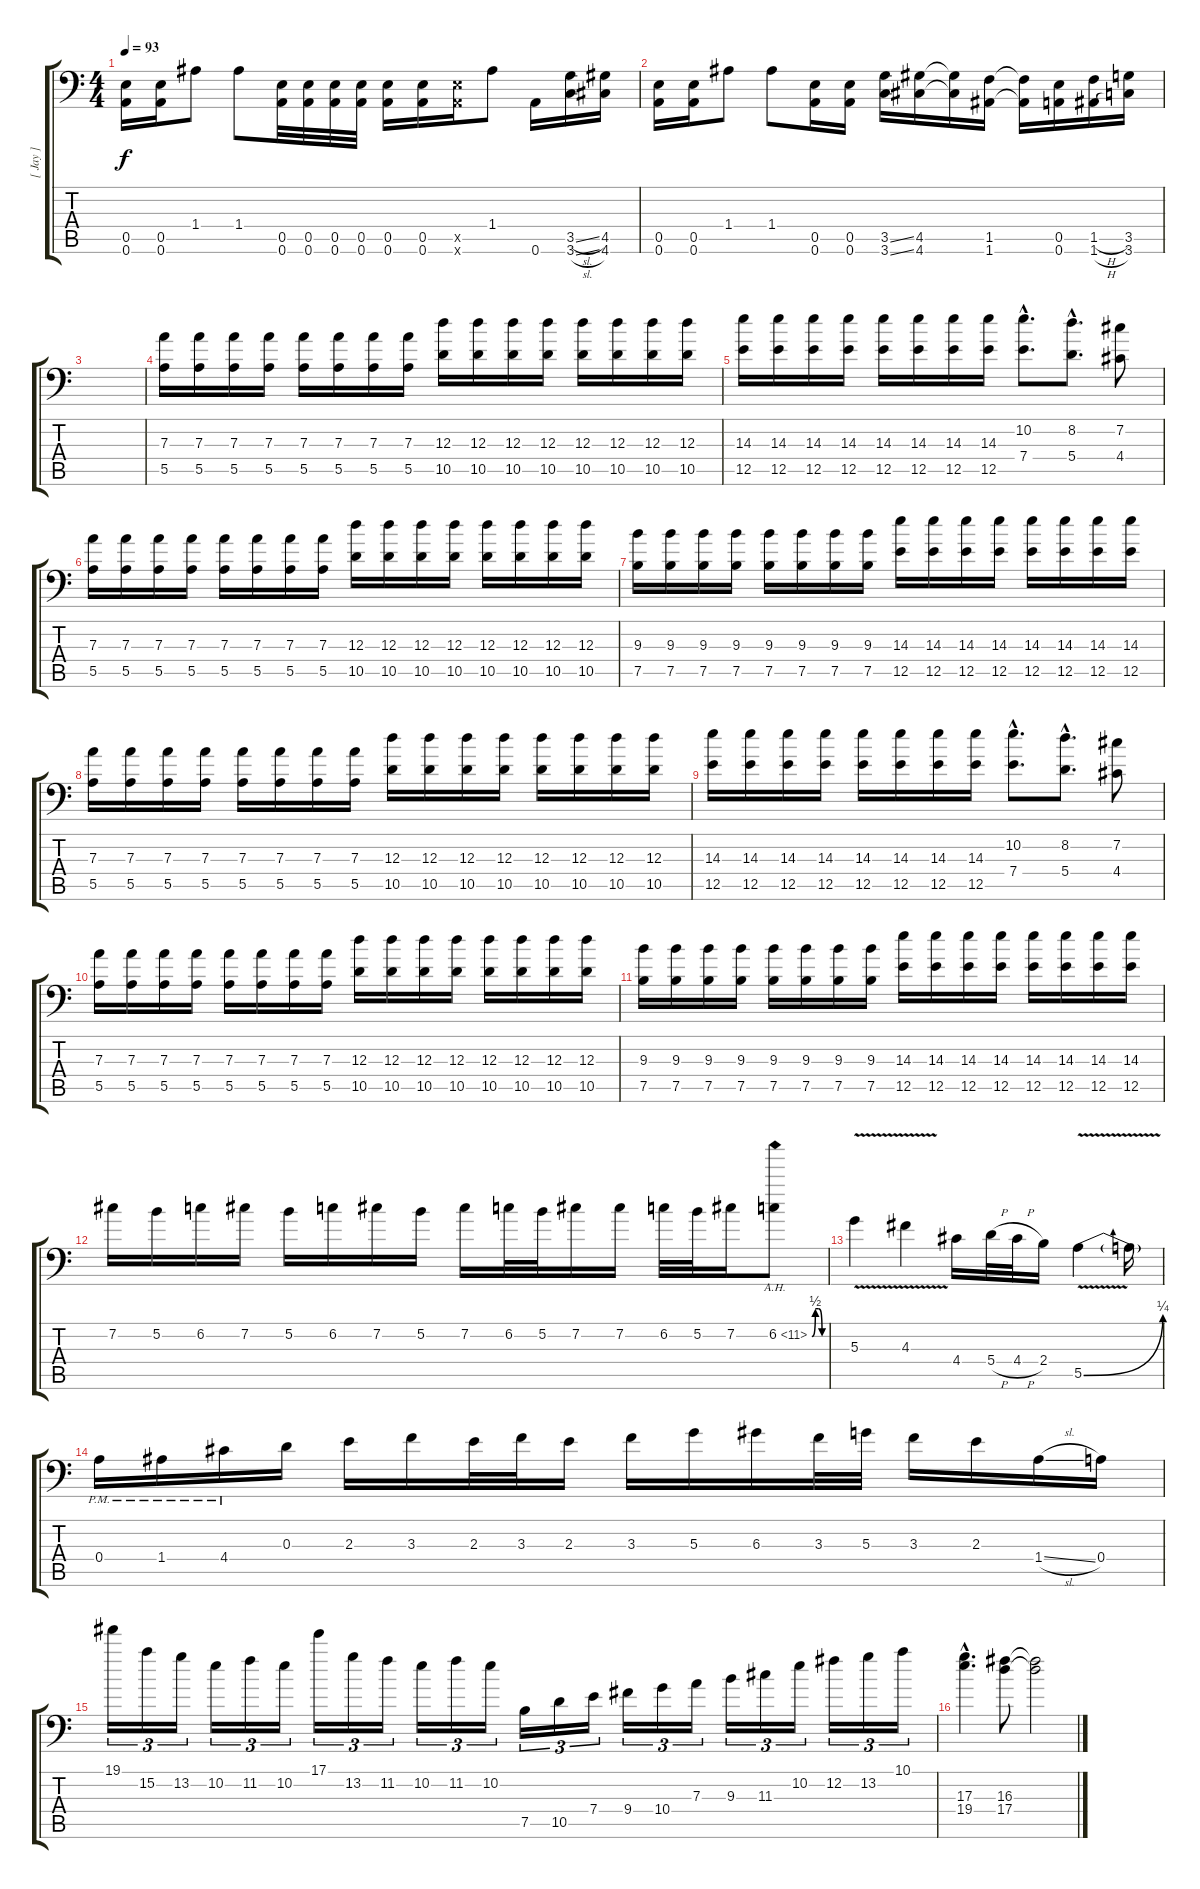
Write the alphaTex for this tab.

\track ("[ Jay ]" "[ Jay ]") {instrument distortionguitar}
\staff {score tabs}
\tuning (B3 Gb3 D3 A2 E2 A1) {hide}
\ts (4 4)
\tempo 93
\clef f4
\ks c
(0.5 0.6).16{dy f} (0.5 0.6).16 1.4.8 1.4.8 (0.5 0.6).32 (0.5 0.6).32 (0.5 0.6).32 (0.5 0.6).32 (0.5 0.6).16 (0.5 0.6).16 (0.5{x} 0.6{x}).16 1.4.8 0.6.16 (3.5{sl} 3.6{sl}).16 (4.5 4.6).16 |
(0.5 0.6).16 (0.5 0.6).16 1.4.8 1.4.8 (0.5 0.6).16 (0.5 0.6).16 (3.5{ss} 3.6{ss}).16 (4.5 4.6).16 (4.5{t} 4.6{t}).16 (1.5 1.6).16 (1.5{t} 1.6{t}).16 (0.5 0.6).16 (1.5{h} 1.6{h}).16 (3.5 3.6).16 |
|
(7.3 5.5).16 (7.3 5.5).16 (7.3 5.5).16 (7.3 5.5).16 (7.3 5.5).16 (7.3 5.5).16 (7.3 5.5).16 (7.3 5.5).16 (12.3 10.5).16 (12.3 10.5).16 (12.3 10.5).16 (12.3 10.5).16 (12.3 10.5).16 (12.3 10.5).16 (12.3 10.5).16 (12.3 10.5).16 |
(14.3 12.5).16 (14.3 12.5).16 (14.3 12.5).16 (14.3 12.5).16 (14.3 12.5).16 (14.3 12.5).16 (14.3 12.5).16 (14.3 12.5).16 (10.2{hac} 7.4{hac}).8{d} (8.2{hac} 5.4{hac}).8{d} (7.2 4.4).8 |
(7.3 5.5).16 (7.3 5.5).16 (7.3 5.5).16 (7.3 5.5).16 (7.3 5.5).16 (7.3 5.5).16 (7.3 5.5).16 (7.3 5.5).16 (12.3 10.5).16 (12.3 10.5).16 (12.3 10.5).16 (12.3 10.5).16 (12.3 10.5).16 (12.3 10.5).16 (12.3 10.5).16 (12.3 10.5).16 |
(9.3 7.5).16 (9.3 7.5).16 (9.3 7.5).16 (9.3 7.5).16 (9.3 7.5).16 (9.3 7.5).16 (9.3 7.5).16 (9.3 7.5).16 (14.3 12.5).16 (14.3 12.5).16 (14.3 12.5).16 (14.3 12.5).16 (14.3 12.5).16 (14.3 12.5).16 (14.3 12.5).16 (14.3 12.5).16 |
(7.3 5.5).16 (7.3 5.5).16 (7.3 5.5).16 (7.3 5.5).16 (7.3 5.5).16 (7.3 5.5).16 (7.3 5.5).16 (7.3 5.5).16 (12.3 10.5).16 (12.3 10.5).16 (12.3 10.5).16 (12.3 10.5).16 (12.3 10.5).16 (12.3 10.5).16 (12.3 10.5).16 (12.3 10.5).16 |
(14.3 12.5).16 (14.3 12.5).16 (14.3 12.5).16 (14.3 12.5).16 (14.3 12.5).16 (14.3 12.5).16 (14.3 12.5).16 (14.3 12.5).16 (10.2{hac} 7.4{hac}).8{d} (8.2{hac} 5.4{hac}).8{d} (7.2 4.4).8 |
(7.3 5.5).16 (7.3 5.5).16 (7.3 5.5).16 (7.3 5.5).16 (7.3 5.5).16 (7.3 5.5).16 (7.3 5.5).16 (7.3 5.5).16 (12.3 10.5).16 (12.3 10.5).16 (12.3 10.5).16 (12.3 10.5).16 (12.3 10.5).16 (12.3 10.5).16 (12.3 10.5).16 (12.3 10.5).16 |
(9.3 7.5).16 (9.3 7.5).16 (9.3 7.5).16 (9.3 7.5).16 (9.3 7.5).16 (9.3 7.5).16 (9.3 7.5).16 (9.3 7.5).16 (14.3 12.5).16 (14.3 12.5).16 (14.3 12.5).16 (14.3 12.5).16 (14.3 12.5).16 (14.3 12.5).16 (14.3 12.5).16 (14.3 12.5).16 |
7.2.16 5.2.16 6.2.16 7.2.16 5.2.16 6.2.16 7.2.16 5.2.16 7.2.16 6.2.32 5.2.32 7.2.16 7.2.16 6.2.32 5.2.32 7.2.16 6.2{be (custom 0 0 15 2 30 2 45 0 60 0) ah 5}.8 |
5.3{v}.4 4.3{v}.4 4.4.16 5.4{h}.32 4.4{h}.32 2.4.16 5.5{be (bend 0 0 60 1) v}.4 5.5{t}.16 |
0.4{pm}.16 1.4{pm}.16 4.4{pm}.16 0.3.16 2.3.16 3.3.16 2.3.32 3.3.32 2.3.16 3.3.16 5.3.16 6.3.16 3.3.32 5.3.32 3.3.16 2.3.16 1.4{sl}.16 0.4.16 |
19.1.16{tu (3 2)} 15.2.16{tu (3 2)} 13.2.16{tu (3 2)} 10.2.16{tu (3 2)} 11.2.16{tu (3 2)} 10.2.16{tu (3 2)} 17.1.16{tu (3 2)} 13.2.16{tu (3 2)} 11.2.16{tu (3 2)} 10.2.16{tu (3 2)} 11.2.16{tu (3 2)} 10.2.16{tu (3 2)} 7.5.16{tu (3 2)} 10.5.16{tu (3 2)} 7.4.16{tu (3 2)} 9.4.16{tu (3 2)} 10.4.16{tu (3 2)} 7.3.16{tu (3 2)} 9.3.16{tu (3 2)} 11.3.16{tu (3 2)} 10.2.16{tu (3 2)} 12.2.16{tu (3 2)} 13.2.16{tu (3 2)} 10.1.16{tu (3 2)} |
(17.3{hac} 19.4{hac}).4{d} (16.3 17.4).8 (16.3{t} 17.4{t}).2
